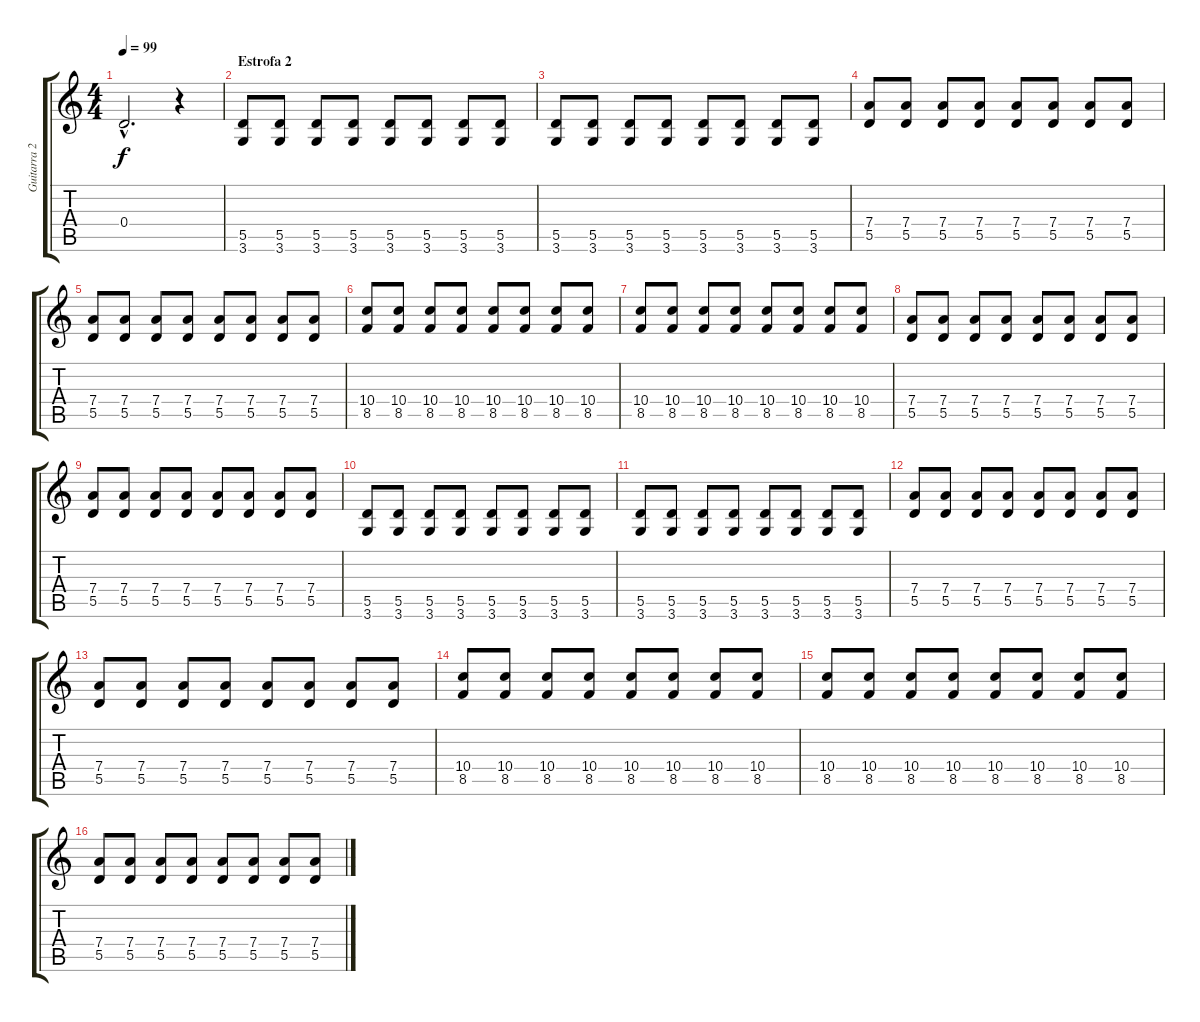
\track ("Guitarra 2" "Guitarra 2") {instrument distortionguitar}
\staff {score tabs}
\tuning (E4 B3 G3 D3 A2 E2) {hide}
\ts (4 4)
\tempo 99
\clef g2
\ks c
0.4{hac}.2{d dy f} r.4 |
\section ("" "Estrofa 2")
(5.5 3.6).8 (5.5 3.6).8 (5.5 3.6).8 (5.5 3.6).8 (5.5 3.6).8 (5.5 3.6).8 (5.5 3.6).8 (5.5 3.6).8 |
(5.5 3.6).8 (5.5 3.6).8 (5.5 3.6).8 (5.5 3.6).8 (5.5 3.6).8 (5.5 3.6).8 (5.5 3.6).8 (5.5 3.6).8 |
(7.4 5.5).8 (7.4 5.5).8 (7.4 5.5).8 (7.4 5.5).8 (7.4 5.5).8 (7.4 5.5).8 (7.4 5.5).8 (7.4 5.5).8 |
(7.4 5.5).8 (7.4 5.5).8 (7.4 5.5).8 (7.4 5.5).8 (7.4 5.5).8 (7.4 5.5).8 (7.4 5.5).8 (7.4 5.5).8 |
(10.4 8.5).8 (10.4 8.5).8 (10.4 8.5).8 (10.4 8.5).8 (10.4 8.5).8 (10.4 8.5).8 (10.4 8.5).8 (10.4 8.5).8 |
(10.4 8.5).8 (10.4 8.5).8 (10.4 8.5).8 (10.4 8.5).8 (10.4 8.5).8 (10.4 8.5).8 (10.4 8.5).8 (10.4 8.5).8 |
(7.4 5.5).8 (7.4 5.5).8 (7.4 5.5).8 (7.4 5.5).8 (7.4 5.5).8 (7.4 5.5).8 (7.4 5.5).8 (7.4 5.5).8 |
(7.4 5.5).8 (7.4 5.5).8 (7.4 5.5).8 (7.4 5.5).8 (7.4 5.5).8 (7.4 5.5).8 (7.4 5.5).8 (7.4 5.5).8 |
(5.5 3.6).8 (5.5 3.6).8 (5.5 3.6).8 (5.5 3.6).8 (5.5 3.6).8 (5.5 3.6).8 (5.5 3.6).8 (5.5 3.6).8 |
(5.5 3.6).8 (5.5 3.6).8 (5.5 3.6).8 (5.5 3.6).8 (5.5 3.6).8 (5.5 3.6).8 (5.5 3.6).8 (5.5 3.6).8 |
(7.4 5.5).8 (7.4 5.5).8 (7.4 5.5).8 (7.4 5.5).8 (7.4 5.5).8 (7.4 5.5).8 (7.4 5.5).8 (7.4 5.5).8 |
(7.4 5.5).8 (7.4 5.5).8 (7.4 5.5).8 (7.4 5.5).8 (7.4 5.5).8 (7.4 5.5).8 (7.4 5.5).8 (7.4 5.5).8 |
(10.4 8.5).8 (10.4 8.5).8 (10.4 8.5).8 (10.4 8.5).8 (10.4 8.5).8 (10.4 8.5).8 (10.4 8.5).8 (10.4 8.5).8 |
(10.4 8.5).8 (10.4 8.5).8 (10.4 8.5).8 (10.4 8.5).8 (10.4 8.5).8 (10.4 8.5).8 (10.4 8.5).8 (10.4 8.5).8 |
(7.4 5.5).8 (7.4 5.5).8 (7.4 5.5).8 (7.4 5.5).8 (7.4 5.5).8 (7.4 5.5).8 (7.4 5.5).8 (7.4 5.5).8
